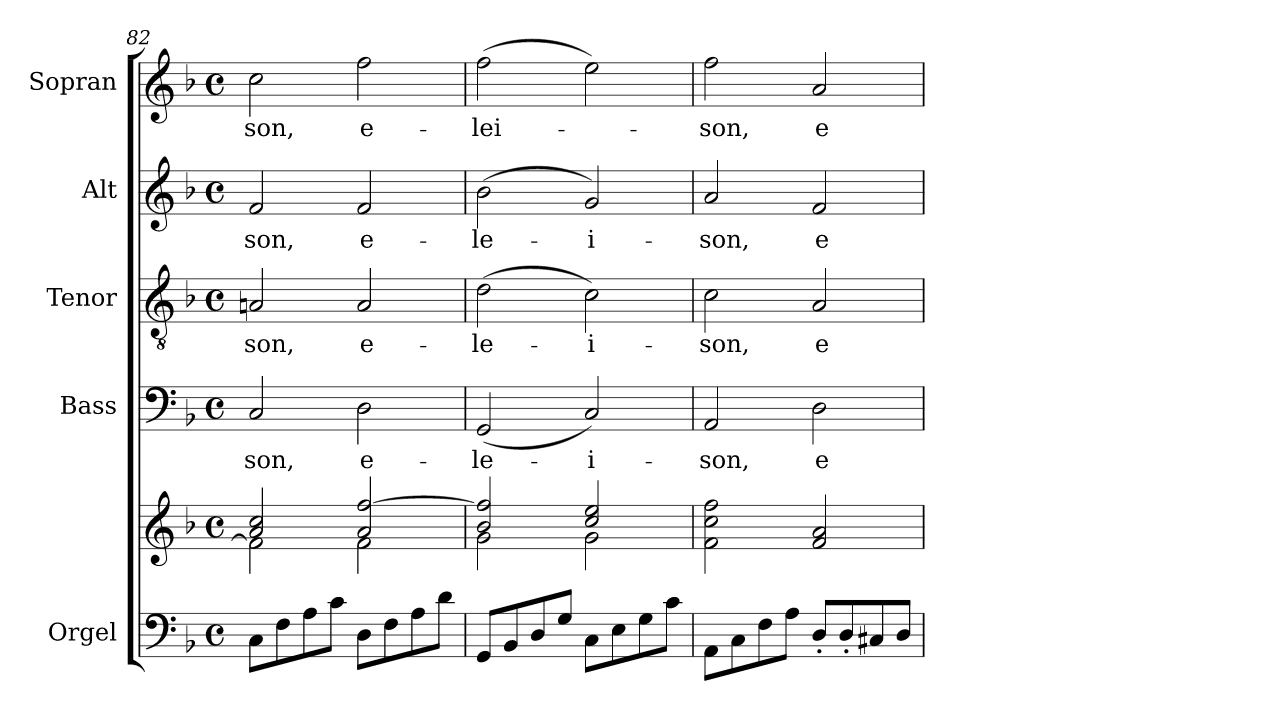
**kern	**kern	**kern	**text	**kern	**text	**kern	**text	**kern	**text
*part5	*part5	*part4	*part4	*part3	*part3	*part2	*part2	*part1	*part1
*staff6	*staff5	*staff4	*staff4	*staff3	*staff3	*staff2	*staff2	*staff1	*staff1
*I"Orgel	*	*I"Bass	*	*I"Tenor	*	*I"Alt	*	*I"Sopran	*
*I'Org.	*	*I'B.	*	*I'T.	*	*I'A.	*	*I'S.	*
!!LO:LB:g=z
*clefF4	*clefG2	*clefF4	*	*clefGv2	*	*clefG2	*	*clefG2	*
*k[b-]	*k[b-]	*k[b-]	*	*k[b-]	*	*k[b-]	*	*k[b-]	*
*F:	*F:	*F:	*	*F:	*	*F:	*	*F:	*
*M4/4	*M4/4	*M4/4	*	*M4/4	*	*M4/4	*	*M4/4	*
*met(c)	*met(c)	*met(c)	*	*met(c)	*	*met(c)	*	*met(c)	*
=82	=82	=82	=82	=82	=82	=82	=82	=82	=82
*	*^	*	*	*	*	*	*	*	*
!	!	!	!	!LO:LY:b	!	!LO:LY:b	!	!LO:LY:b	!	!LO:LY:b
8C\L	2a/ 2cc/	2f\]	2C/	-son,	2An/	-son,	2f/	-son,	2cc\	-son,
8F\	.	.	.	.	.	.	.	.	.	.
8A\	.	.	.	.	.	.	.	.	.	.
8c\J	.	.	.	.	.	.	.	.	.	.
!	!	!	!	!LO:LY:b	!	!LO:LY:b	!	!LO:LY:b	!	!LO:LY:b
8D\L	2a/ [>2ff/	2f\	2D\	e-	2A/	e-	2f/	e-	2ff\	e-
8F\	.	.	.	.	.	.	.	.	.	.
8A\	.	.	.	.	.	.	.	.	.	.
8d\J	.	.	.	.	.	.	.	.	.	.
=83	=83	=83	=83	=83	=83	=83	=83	=83	=83	=83
!	!	!	!	!LO:LY:b	!	!LO:LY:b	!	!LO:LY:b	!	!LO:LY:b
8GG/L	2b-/ 2ff/]	2g\	(<2GG/	-le-	(>2d\	-le-	(>2b-\	-le-	(>2ff\	-lei-
8BB-/	.	.	.	.	.	.	.	.	.	.
8D/	.	.	.	.	.	.	.	.	.	.
8G/J	.	.	.	.	.	.	.	.	.	.
!	!	!	!	!LO:LY:b	!	!LO:LY:b	!	!LO:LY:b	!	!
8C\L	2cc/ 2ee/	2g\	2C/)	-i-	2c\)	-i-	2g/)	-i-	2ee\)	.
8E\	.	.	.	.	.	.	.	.	.	.
8G\	.	.	.	.	.	.	.	.	.	.
8c\J	.	.	.	.	.	.	.	.	.	.
*	*v	*v	*	*	*	*	*	*	*	*
=84	=84	=84	=84	=84	=84	=84	=84	=84	=84
!	!	!	!LO:LY:b	!	!LO:LY:b	!	!LO:LY:b	!	!LO:LY:b
8AA\L	2f\ 2cc\ 2ff\	2AA/	-son,	2c\	-son,	2a/	-son,	2ff\	-son,
8C\	.	.	.	.	.	.	.	.	.
8F\	.	.	.	.	.	.	.	.	.
8A\J	.	.	.	.	.	.	.	.	.
!	!	!	!LO:LY:b	!	!LO:LY:b	!	!LO:LY:b	!	!LO:LY:b
8D'</L	2f/ 2a/	2D\	e-	2A/	e-	2f/	e-	2a/	e-
8D'</	.	.	.	.	.	.	.	.	.
8C#X/	.	.	.	.	.	.	.	.	.
8D/J	.	.	.	.	.	.	.	.	.
=	=	=	=	=	=	=	=	=	=
*-	*-	*-	*-	*-	*-	*-	*-	*-	*-
